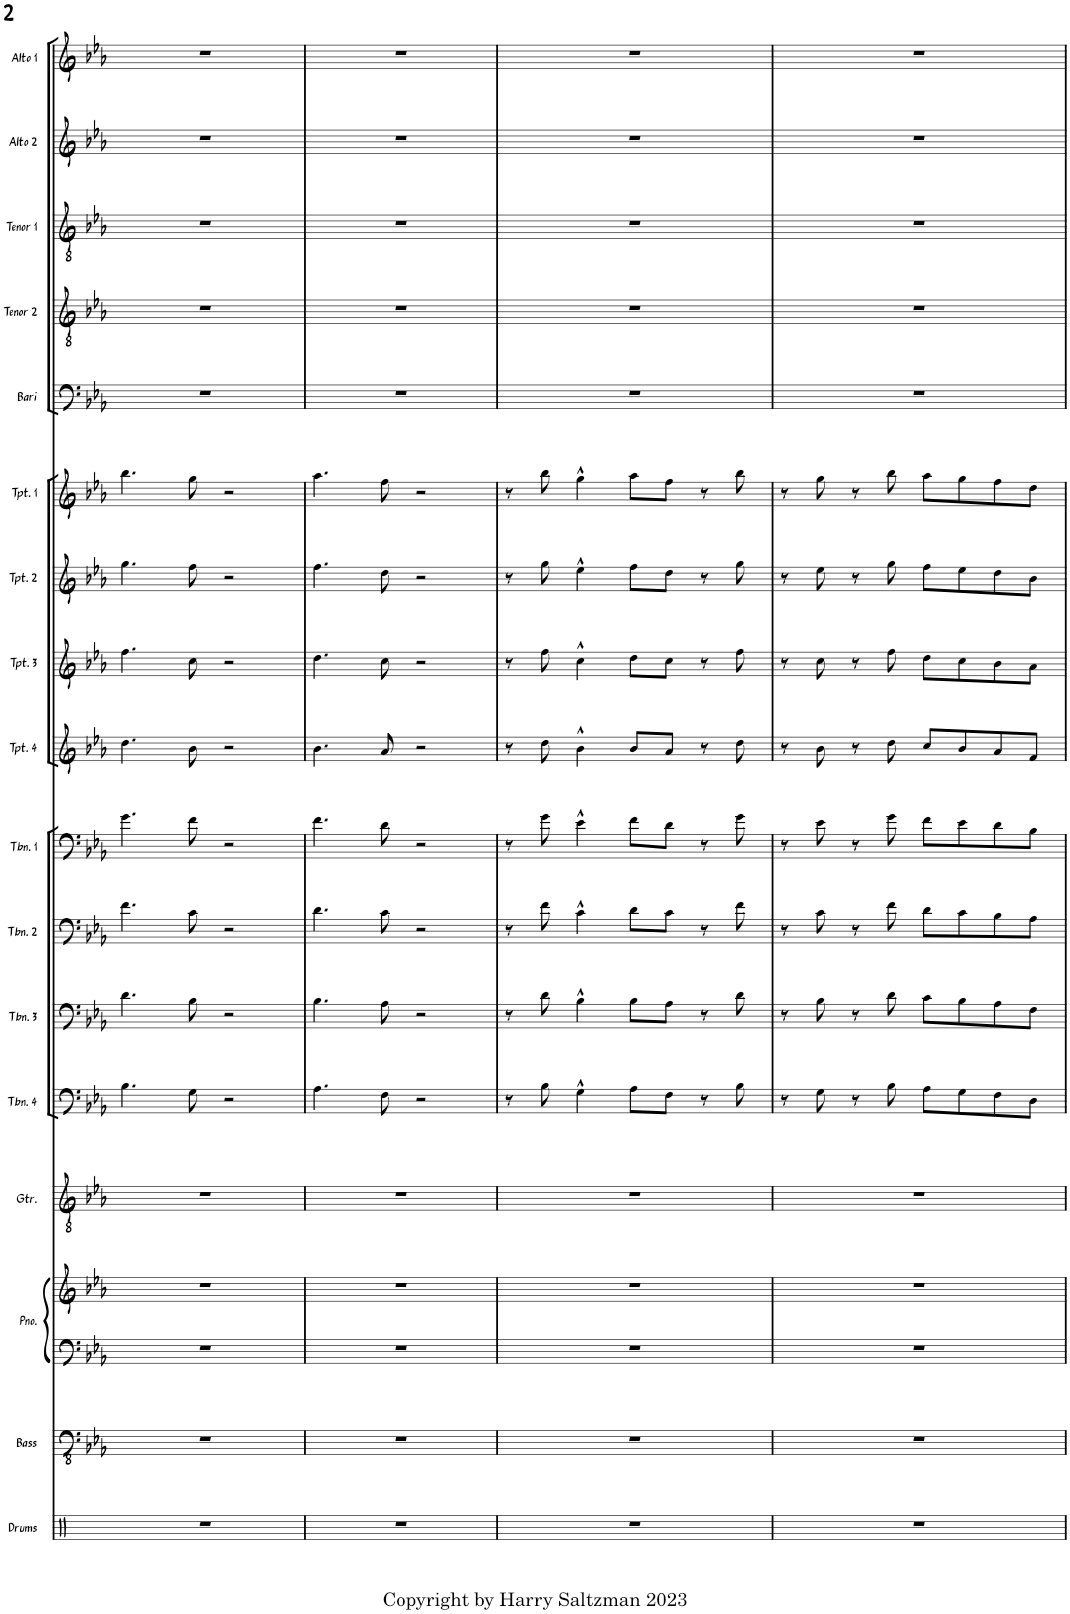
**kern	**kern	**kern	**kern	**kern	**kern	**kern	**kern	**kern	**kern	**kern	**kern	**kern	**kern	**kern	**kern	**kern	**kern
*part17	*part16	*part15	*part15	*part14	*part13	*part12	*part11	*part10	*part9	*part8	*part7	*part6	*part5	*part4	*part3	*part2	*part1
*staff18	*staff17	*staff16	*staff15	*staff14	*staff13	*staff12	*staff11	*staff10	*staff9	*staff8	*staff7	*staff6	*staff5	*staff4	*staff3	*staff2	*staff1
*I"Drums	*I"Bass	*I"Piano	*	*I"Guitar	*I"Trombone 4	*I"Trombone 3	*I"Trombone 2	*I"Trombone 1	*I"Trumpet 4	*I"Trumpet 3	*I"Trumpet 2	*I"Trumpet 1	*I"Bari Sax	*I"Tenor Sax 2	*I"Tenor Sax 1	*I"Alto Sax 2	*I"Alto Sax 1
*I'Drums	*I'Bass	*I'Pno.	*	*I'Gtr.	*I'Tbn. 4	*I'Tbn. 3	*I'Tbn. 2	*I'Tbn. 1	*I'Tpt. 4	*I'Tpt. 3	*I'Tpt. 2	*I'Tpt. 1	*I'Bari	*I'Tenor 2	*I'Tenor 1	*I'Alto 2	*I'Alto 1
!!LO:PB:g=z
*clefX	*clefFv4	*clefF4	*clefG2	*clefGv2	*clefF4	*clefF4	*clefF4	*clefF4	*clefG2	*clefG2	*clefG2	*clefG2	*clefF4	*clefGv2	*clefGv2	*clefG2	*clefG2
*	*	*	*	*	*	*	*	*	*ITrd1c2	*ITrd1c2	*ITrd1c2	*ITrd1c2	*ITrd12c21	*ITrd8c14	*ITrd8c14	*ITrd5c9	*ITrd5c9
*k[]	*k[b-e-a-]	*k[b-e-a-]	*k[b-e-a-]	*k[b-e-a-]	*k[b-e-a-]	*k[b-e-a-]	*k[b-e-a-]	*k[b-e-a-]	*k[b-e-a-]	*k[b-e-a-]	*k[b-e-a-]	*k[b-e-a-]	*k[b-e-a-]	*k[b-e-a-]	*k[b-e-a-]	*k[b-e-a-]	*k[b-e-a-]
*M4/4	*M4/4	*M4/4	*M4/4	*M4/4	*M4/4	*M4/4	*M4/4	*M4/4	*M4/4	*M4/4	*M4/4	*M4/4	*M4/4	*M4/4	*M4/4	*M4/4	*M4/4
=5	=5	=5	=5	=5	=5	=5	=5	=5	=5	=5	=5	=5	=5	=5	=5	=5	=5
1r	1r	1r	1r	1r	4.B-\	4.d\	4.f\	4.g\	4.dd\	4.ff\	4.gg\	4.bb-\	1r	1r	1r	1r	1r
.	.	.	.	.	8G\	8B-\	8c\	8f\	8b-\	8cc\	8ff\	8gg\	.	.	.	.	.
.	.	.	.	.	2r	2r	2r	2r	2r	2r	2r	2r	.	.	.	.	.
=6	=6	=6	=6	=6	=6	=6	=6	=6	=6	=6	=6	=6	=6	=6	=6	=6	=6
1r	1r	1r	1r	1r	4.A-\	4.B-\	4.d\	4.f\	4.b-\	4.dd\	4.ff\	4.aa-\	1r	1r	1r	1r	1r
.	.	.	.	.	8F\	8A-\	8c\	8d\	8a-/	8cc\	8dd\	8ff\	.	.	.	.	.
.	.	.	.	.	2r	2r	2r	2r	2r	2r	2r	2r	.	.	.	.	.
=7	=7	=7	=7	=7	=7	=7	=7	=7	=7	=7	=7	=7	=7	=7	=7	=7	=7
1r	1r	1r	1r	1r	8r	8r	8r	8r	8r	8r	8r	8r	1r	1r	1r	1r	1r
.	.	.	.	.	8B-\	8d\	8f\	8g\	8dd\	8ff\	8gg\	8bb-\	.	.	.	.	.
.	.	.	.	.	4G^^\	4B-^^\	4c^^\	4e-^^\	4b-^^\	4cc^^\	4ee-^^\	4gg^^\	.	.	.	.	.
.	.	.	.	.	8A-\L	8B-\L	8d\L	8f\L	8b-/L	8dd\L	8ff\L	8aa-\L	.	.	.	.	.
.	.	.	.	.	8F\J	8A-\J	8c\J	8d\J	8a-/J	8cc\J	8dd\J	8ff\J	.	.	.	.	.
.	.	.	.	.	8r	8r	8r	8r	8r	8r	8r	8r	.	.	.	.	.
.	.	.	.	.	8B-\	8d\	8f\	8g\	8dd\	8ff\	8gg\	8bb-\	.	.	.	.	.
=8	=8	=8	=8	=8	=8	=8	=8	=8	=8	=8	=8	=8	=8	=8	=8	=8	=8
1r	1r	1r	1r	1r	8r	8r	8r	8r	8r	8r	8r	8r	1r	1r	1r	1r	1r
.	.	.	.	.	8G\	8B-\	8c\	8e-\	8b-\	8cc\	8ee-\	8gg\	.	.	.	.	.
.	.	.	.	.	8r	8r	8r	8r	8r	8r	8r	8r	.	.	.	.	.
.	.	.	.	.	8B-\	8d\	8f\	8g\	8dd\	8ff\	8gg\	8bb-\	.	.	.	.	.
.	.	.	.	.	8A-\L	8c\L	8d\L	8f\L	8cc/L	8dd\L	8ff\L	8aa-\L	.	.	.	.	.
.	.	.	.	.	8G\	8B-\	8c\	8e-\	8b-/	8cc\	8ee-\	8gg\	.	.	.	.	.
.	.	.	.	.	8F\	8A-\	8B-\	8d\	8a-/	8b-\	8dd\	8ff\	.	.	.	.	.
.	.	.	.	.	8D\J	8F\J	8A-\J	8B-\J	8f/J	8a-\J	8b-\J	8dd\J	.	.	.	.	.
=	=	=	=	=	=	=	=	=	=	=	=	=	=	=	=	=	=
*-	*-	*-	*-	*-	*-	*-	*-	*-	*-	*-	*-	*-	*-	*-	*-	*-	*-
